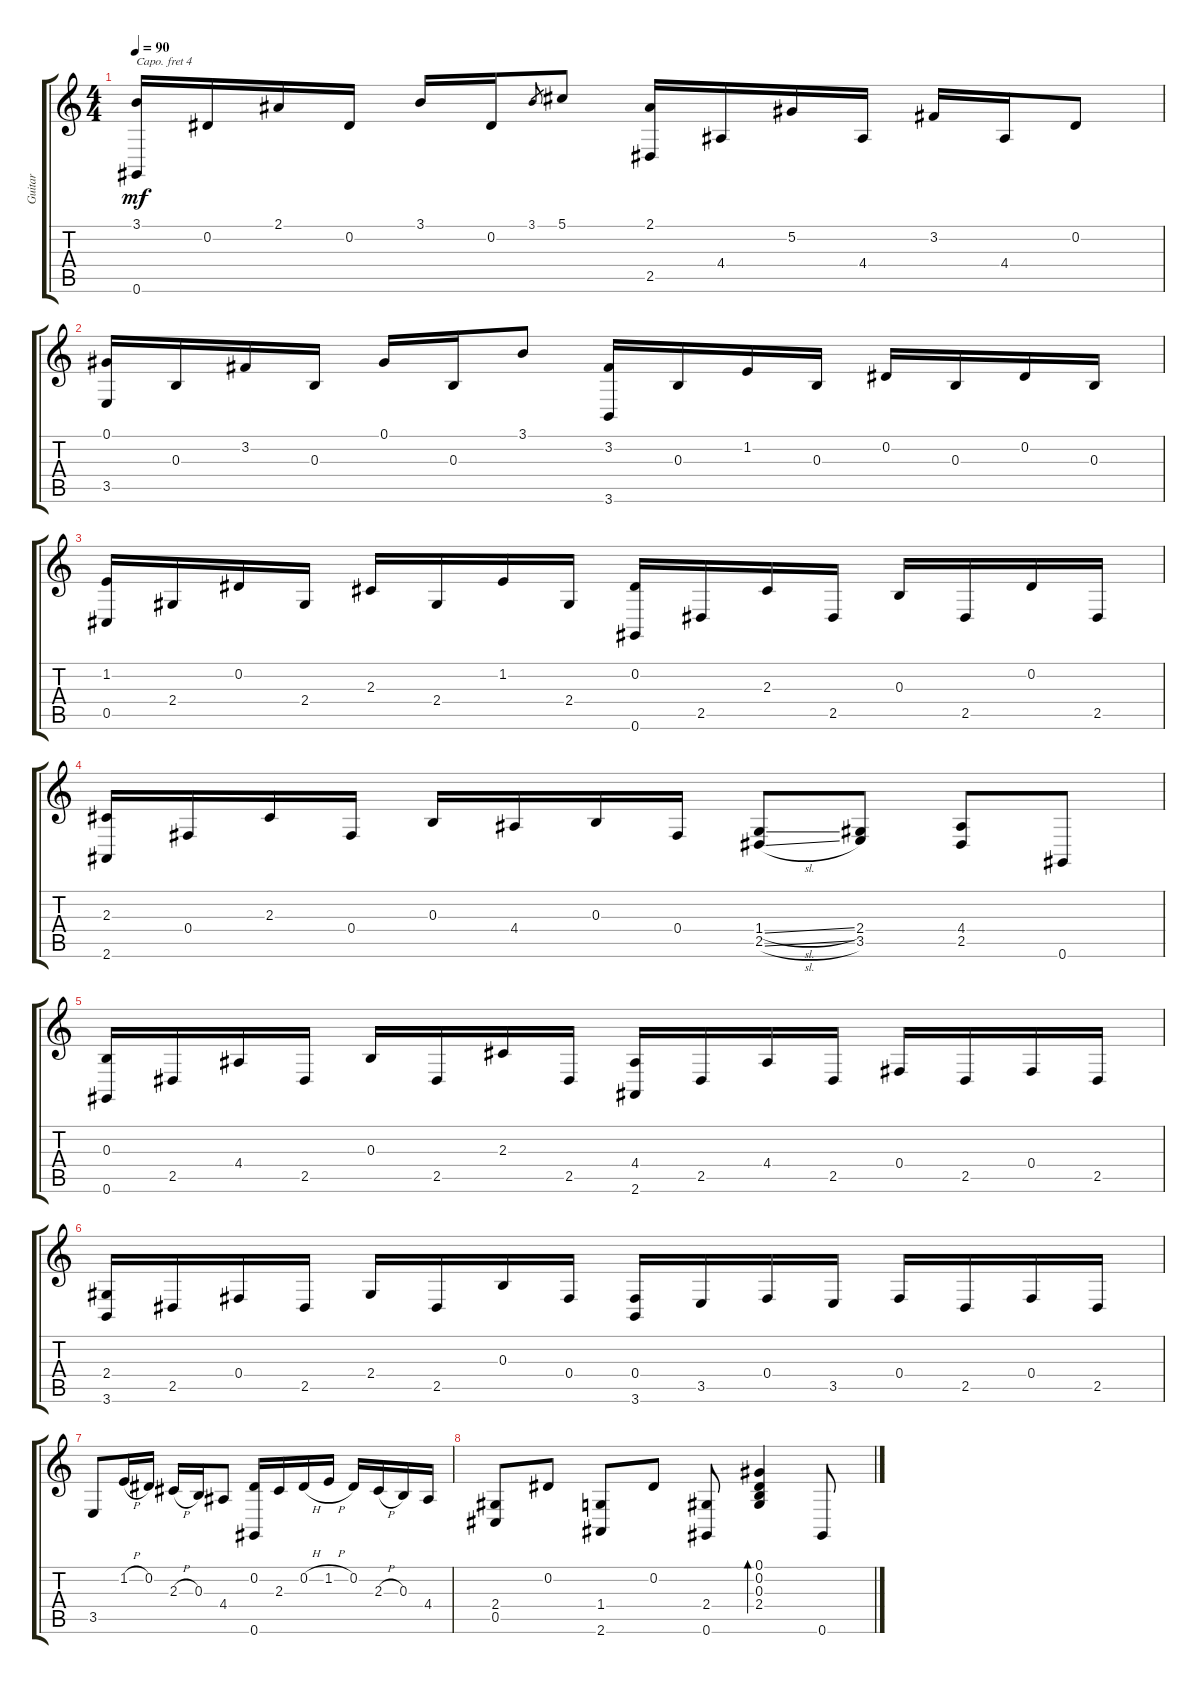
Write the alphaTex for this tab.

\track ("Guitar" "Guitar") {instrument brightacousticpiano}
\staff {score tabs}
\capo 4
\tuning (E4 B3 G3 D3 A2 E2) {hide}
\ts (4 4)
\tempo 90
\clef g2
\ks c
(3.1 0.6).16{dy mf} 0.2.16 2.1.16 0.2.16 3.1.16 0.2.16 3.1.8{gr} 5.1.8 (2.1 2.5).16 4.4.16 5.2.16 4.4.16 3.2.16 4.4.16 0.2.8 |
(0.1 3.5).16 0.3.16 3.2.16 0.3.16 0.1.16 0.3.16 3.1.8 (3.2 3.6).16 0.3.16 1.2.16 0.3.16 0.2.16 0.3.16 0.2.16 0.3.16 |
(1.2 0.5).16 2.4.16 0.2.16 2.4.16 2.3.16 2.4.16 1.2.16 2.4.16 (0.2 0.6).16 2.5.16 2.3.16 2.5.16 0.3.16 2.5.16 0.2.16 2.5.16 |
(2.3 2.6).16 0.4.16 2.3.16 0.4.16 0.3.16 4.4.16 0.3.16 0.4.16 (1.4{sl} 2.5{sl}).8 (2.4 3.5).8 (4.4 2.5).8 0.6.8 |
(0.3 0.6).16 2.5.16 4.4.16 2.5.16 0.3.16 2.5.16 2.3.16 2.5.16 (4.4 2.6).16 2.5.16 4.4.16 2.5.16 0.4.16 2.5.16 0.4.16 2.5.16 |
(2.4 3.6).16 2.5.16 0.4.16 2.5.16 2.4.16 2.5.16 0.3.16 0.4.16 (0.4 3.6).16 3.5.16 0.4.16 3.5.16 0.4.16 2.5.16 0.4.16 2.5.16 |
3.5.8 1.2{h}.16 0.2.16 2.3{h}.16 0.3.16 4.4.8 (0.2 0.6).16 2.3.16 0.2{h}.16 1.2{h}.16 0.2.16 2.3{h}.16 0.3.16 4.4.16 |
(2.4 0.5).8 0.2.8 (1.4 2.6).8 0.2.8 (2.4 0.6).8 (0.1 0.2 0.3 2.4).4{bd 240} 0.6.8
